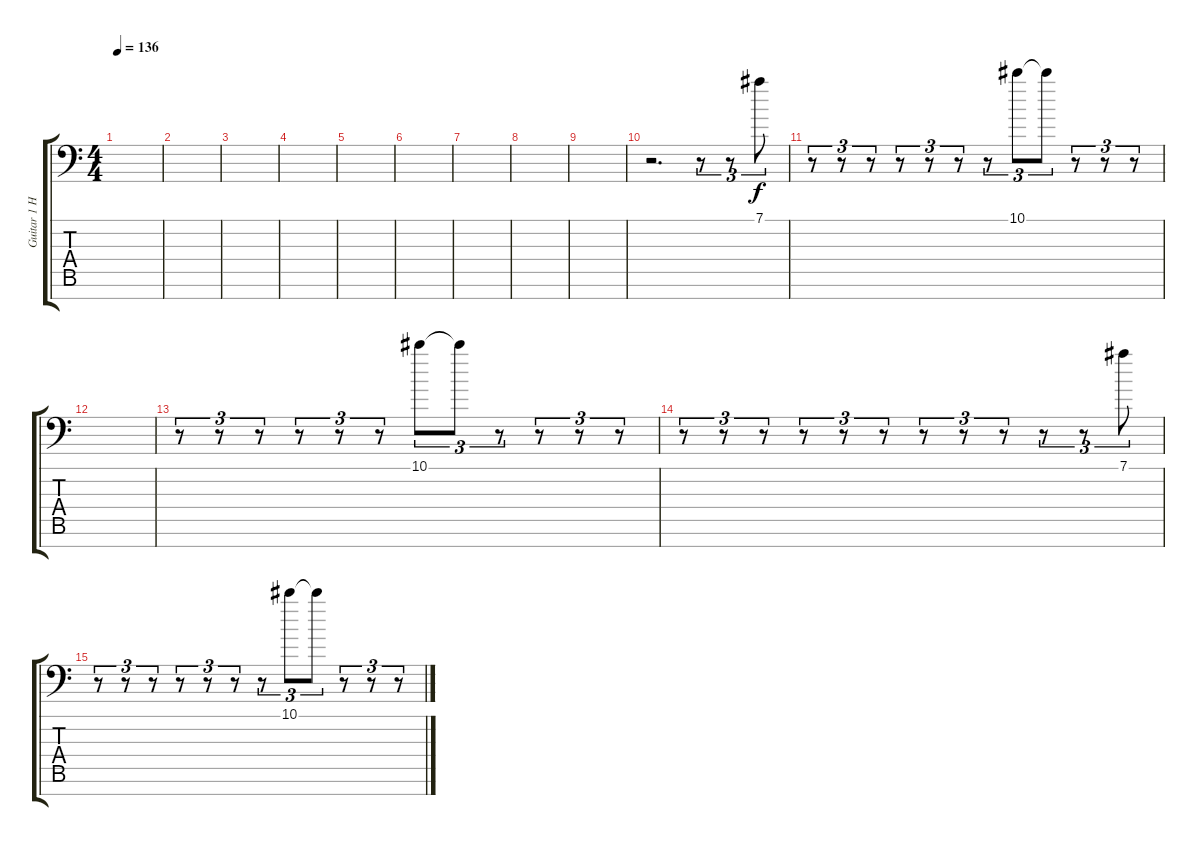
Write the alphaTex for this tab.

\track ("Guitar 1 High" "Guitar 1 H") {instrument distortionguitar}
\staff {score tabs}
\tuning (Eb4 Bb3 F3 Eb3 Bb2 F2 Bb1) {hide}
\ts (4 4)
\tempo 136
\clef f4
\ks c
|
|
|
|
|
|
|
|
|
r.2{d} r.8{tu (3 2)} r.8{tu (3 2)} 7.1.8{tu (3 2)} |
r.8{tu (3 2)} r.8{tu (3 2)} r.8{tu (3 2)} r.8{tu (3 2)} r.8{tu (3 2)} r.8{tu (3 2)} r.8{tu (3 2)} 10.1.8{tu (3 2)} 10.1{t}.8{tu (3 2)} r.8{tu (3 2)} r.8{tu (3 2)} r.8{tu (3 2)} |
|
r.8{tu (3 2)} r.8{tu (3 2)} r.8{tu (3 2)} r.8{tu (3 2)} r.8{tu (3 2)} r.8{tu (3 2)} 10.1.8{tu (3 2)} 10.1{t}.8{tu (3 2)} r.8{tu (3 2)} r.8{tu (3 2)} r.8{tu (3 2)} r.8{tu (3 2)} |
r.8{tu (3 2)} r.8{tu (3 2)} r.8{tu (3 2)} r.8{tu (3 2)} r.8{tu (3 2)} r.8{tu (3 2)} r.8{tu (3 2)} r.8{tu (3 2)} r.8{tu (3 2)} r.8{tu (3 2)} r.8{tu (3 2)} 7.1.8{tu (3 2)} |
r.8{tu (3 2)} r.8{tu (3 2)} r.8{tu (3 2)} r.8{tu (3 2)} r.8{tu (3 2)} r.8{tu (3 2)} r.8{tu (3 2)} 10.1.8{tu (3 2)} 10.1{t}.8{tu (3 2)} r.8{tu (3 2)} r.8{tu (3 2)} r.8{tu (3 2)}
